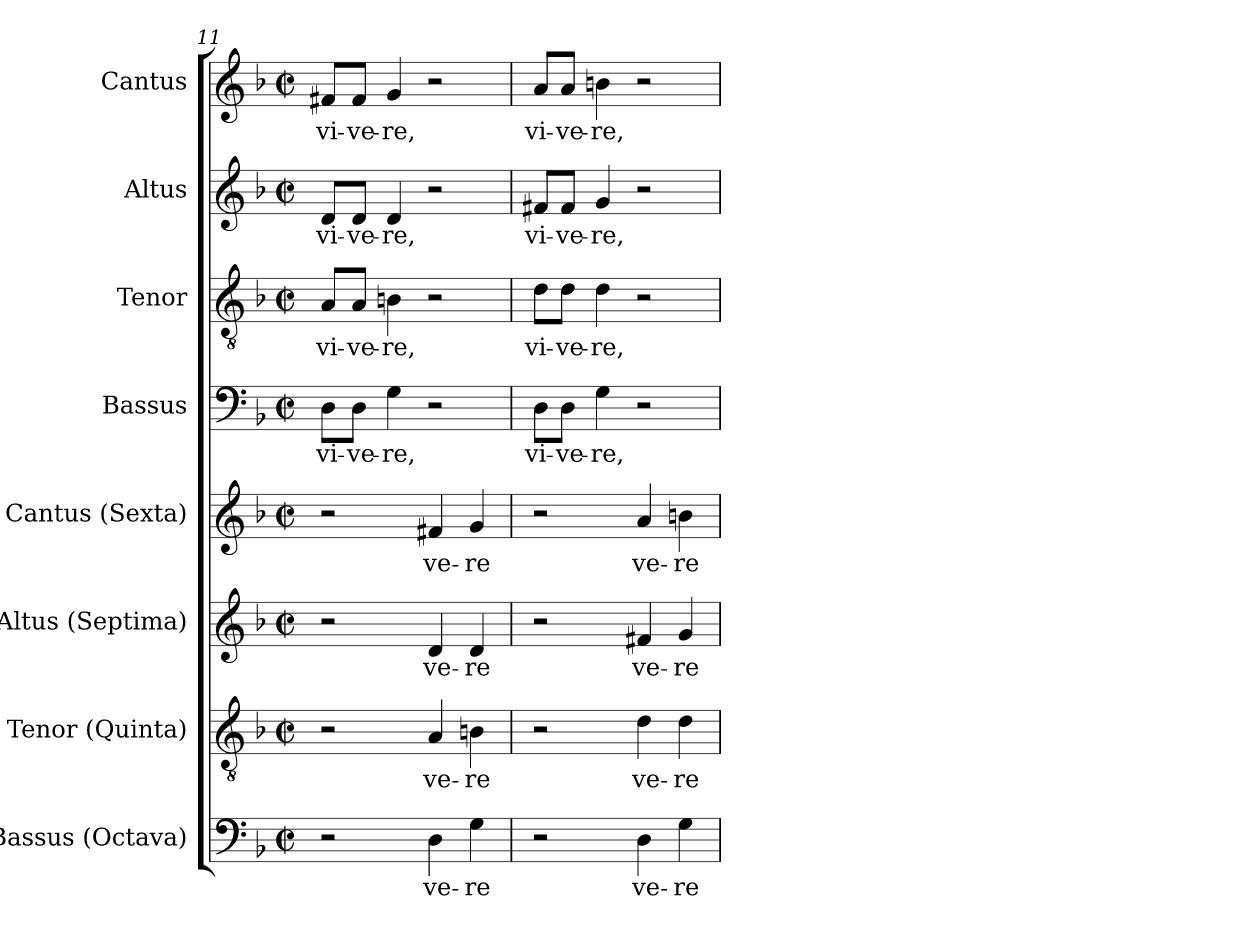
**kern	**text	**kern	**text	**kern	**text	**kern	**text	**kern	**text	**kern	**text	**kern	**text	**kern	**text
*part8	*part8	*part7	*part7	*part6	*part6	*part5	*part5	*part4	*part4	*part3	*part3	*part2	*part2	*part1	*part1
*staff8	*staff8	*staff7	*staff7	*staff6	*staff6	*staff5	*staff5	*staff4	*staff4	*staff3	*staff3	*staff2	*staff2	*staff1	*staff1
*I"Bassus (Octava)	*	*I"Tenor (Quinta)	*	*I"Altus (Septima)	*	*I"Cantus (Sexta)	*	*I"Bassus	*	*I"Tenor	*	*I"Altus	*	*I"Cantus	*
*I'B.	*	*I'T.	*	*I'A.	*	*I'S.	*	*I'B.	*	*I'T.	*	*I'A.	*	*I'S.	*
!!LO:PB:g=z
*clefF4	*	*clefGv2	*	*clefG2	*	*clefG2	*	*clefF4	*	*clefGv2	*	*clefG2	*	*clefG2	*
*	*	*ITrd7c12	*	*	*	*	*	*	*	*ITrd7c12	*	*	*	*	*
*k[b-]	*	*k[b-]	*	*k[b-]	*	*k[b-]	*	*k[b-]	*	*k[b-]	*	*k[b-]	*	*k[b-]	*
*F:	*	*F:	*	*F:	*	*F:	*	*F:	*	*F:	*	*F:	*	*F:	*
*M2/2	*	*M2/2	*	*M2/2	*	*M2/2	*	*M2/2	*	*M2/2	*	*M2/2	*	*M2/2	*
*met(c|)	*	*met(c|)	*	*met(c|)	*	*met(c|)	*	*met(c|)	*	*met(c|)	*	*met(c|)	*	*met(c|)	*
=11	=11	=11	=11	=11	=11	=11	=11	=11	=11	=11	=11	=11	=11	=11	=11
!	!	!	!	!	!	!	!	!	!LO:LY:b:color=#000000	!	!	!	!	!	!
!	!	!	!	!	!	!	!	!	!	!	!LO:LY:b:color=#000000	!	!	!	!
!	!	!	!	!	!	!	!	!	!	!	!	!	!LO:LY:b:color=#000000	!	!
!	!	!	!	!	!	!	!	!	!	!	!	!	!	!	!LO:LY:b:color=#000000
2r	.	2r	.	2r	.	2r	.	8Di\L	vi-	8AAi/L	vi-	8di/L	vi-	8f#Xi/L	vi-
!	!	!	!	!	!	!	!	!	!LO:LY:b:color=#000000	!	!	!	!	!	!
!	!	!	!	!	!	!	!	!	!	!	!LO:LY:b:color=#000000	!	!	!	!
!	!	!	!	!	!	!	!	!	!	!	!	!	!LO:LY:b:color=#000000	!	!
!	!	!	!	!	!	!	!	!	!	!	!	!	!	!	!LO:LY:b:color=#000000
.	.	.	.	.	.	.	.	8Di\J	-ve-	8AAi/J	-ve-	8di/J	-ve-	8f#i/J	-ve-
!	!	!	!	!	!	!	!	!	!LO:LY:b:color=#000000	!	!	!	!	!	!
!	!	!	!	!	!	!	!	!	!	!	!LO:LY:b:color=#000000	!	!	!	!
!	!	!	!	!	!	!	!	!	!	!	!	!	!LO:LY:b:color=#000000	!	!
!	!	!	!	!	!	!	!	!	!	!	!	!	!	!	!LO:LY:b:color=#000000
.	.	.	.	.	.	.	.	4Gi\	-re,	4BBni\	-re,	4di/	-re,	4gi/	-re,
!	!LO:LY:b:color=#000000	!	!	!	!	!	!	!	!	!	!	!	!	!	!
!	!	!	!LO:LY:b:color=#000000	!	!	!	!	!	!	!	!	!	!	!	!
!	!	!	!	!	!LO:LY:b:color=#000000	!	!	!	!	!	!	!	!	!	!
!	!	!	!	!	!	!	!LO:LY:b:color=#000000	!	!	!	!	!	!	!	!
4Di\	ve-	4AAi/	ve-	4di/	ve-	4f#Xi/	ve-	2r	.	2r	.	2r	.	2r	.
!	!LO:LY:b:color=#000000	!	!	!	!	!	!	!	!	!	!	!	!	!	!
!	!	!	!LO:LY:b:color=#000000	!	!	!	!	!	!	!	!	!	!	!	!
!	!	!	!	!	!LO:LY:b:color=#000000	!	!	!	!	!	!	!	!	!	!
!	!	!	!	!	!	!	!LO:LY:b:color=#000000	!	!	!	!	!	!	!	!
4Gi\	-re	4BBni\	-re	4di/	-re	4gi/	-re	.	.	.	.	.	.	.	.
=12	=12	=12	=12	=12	=12	=12	=12	=12	=12	=12	=12	=12	=12	=12	=12
!	!	!	!	!	!	!	!	!	!LO:LY:b:color=#000000	!	!	!	!	!	!
!	!	!	!	!	!	!	!	!	!	!	!LO:LY:b:color=#000000	!	!	!	!
!	!	!	!	!	!	!	!	!	!	!	!	!	!LO:LY:b:color=#000000	!	!
!	!	!	!	!	!	!	!	!	!	!	!	!	!	!	!LO:LY:b:color=#000000
2r	.	2r	.	2r	.	2r	.	8Di\L	vi-	8Di\L	vi-	8f#Xi/L	vi-	8ai/L	vi-
!	!	!	!	!	!	!	!	!	!LO:LY:b:color=#000000	!	!	!	!	!	!
!	!	!	!	!	!	!	!	!	!	!	!LO:LY:b:color=#000000	!	!	!	!
!	!	!	!	!	!	!	!	!	!	!	!	!	!LO:LY:b:color=#000000	!	!
!	!	!	!	!	!	!	!	!	!	!	!	!	!	!	!LO:LY:b:color=#000000
.	.	.	.	.	.	.	.	8Di\J	-ve-	8Di\J	-ve-	8f#i/J	-ve-	8ai/J	-ve-
!	!	!	!	!	!	!	!	!	!LO:LY:b:color=#000000	!	!	!	!	!	!
!	!	!	!	!	!	!	!	!	!	!	!LO:LY:b:color=#000000	!	!	!	!
!	!	!	!	!	!	!	!	!	!	!	!	!	!LO:LY:b:color=#000000	!	!
!	!	!	!	!	!	!	!	!	!	!	!	!	!	!	!LO:LY:b:color=#000000
.	.	.	.	.	.	.	.	4Gi\	-re,	4Di\	-re,	4gi/	-re,	4bni\	-re,
!	!LO:LY:b:color=#000000	!	!	!	!	!	!	!	!	!	!	!	!	!	!
!	!	!	!LO:LY:b:color=#000000	!	!	!	!	!	!	!	!	!	!	!	!
!	!	!	!	!	!LO:LY:b:color=#000000	!	!	!	!	!	!	!	!	!	!
!	!	!	!	!	!	!	!LO:LY:b:color=#000000	!	!	!	!	!	!	!	!
4Di\	ve-	4Di\	ve-	4f#Xi/	ve-	4ai/	ve-	2r	.	2r	.	2r	.	2r	.
!	!LO:LY:b:color=#000000	!	!	!	!	!	!	!	!	!	!	!	!	!	!
!	!	!	!LO:LY:b:color=#000000	!	!	!	!	!	!	!	!	!	!	!	!
!	!	!	!	!	!LO:LY:b:color=#000000	!	!	!	!	!	!	!	!	!	!
!	!	!	!	!	!	!	!LO:LY:b:color=#000000	!	!	!	!	!	!	!	!
4Gi\	-re	4Di\	-re	4gi/	-re	4bni\	-re	.	.	.	.	.	.	.	.
=	=	=	=	=	=	=	=	=	=	=	=	=	=	=	=
*-	*-	*-	*-	*-	*-	*-	*-	*-	*-	*-	*-	*-	*-	*-	*-
